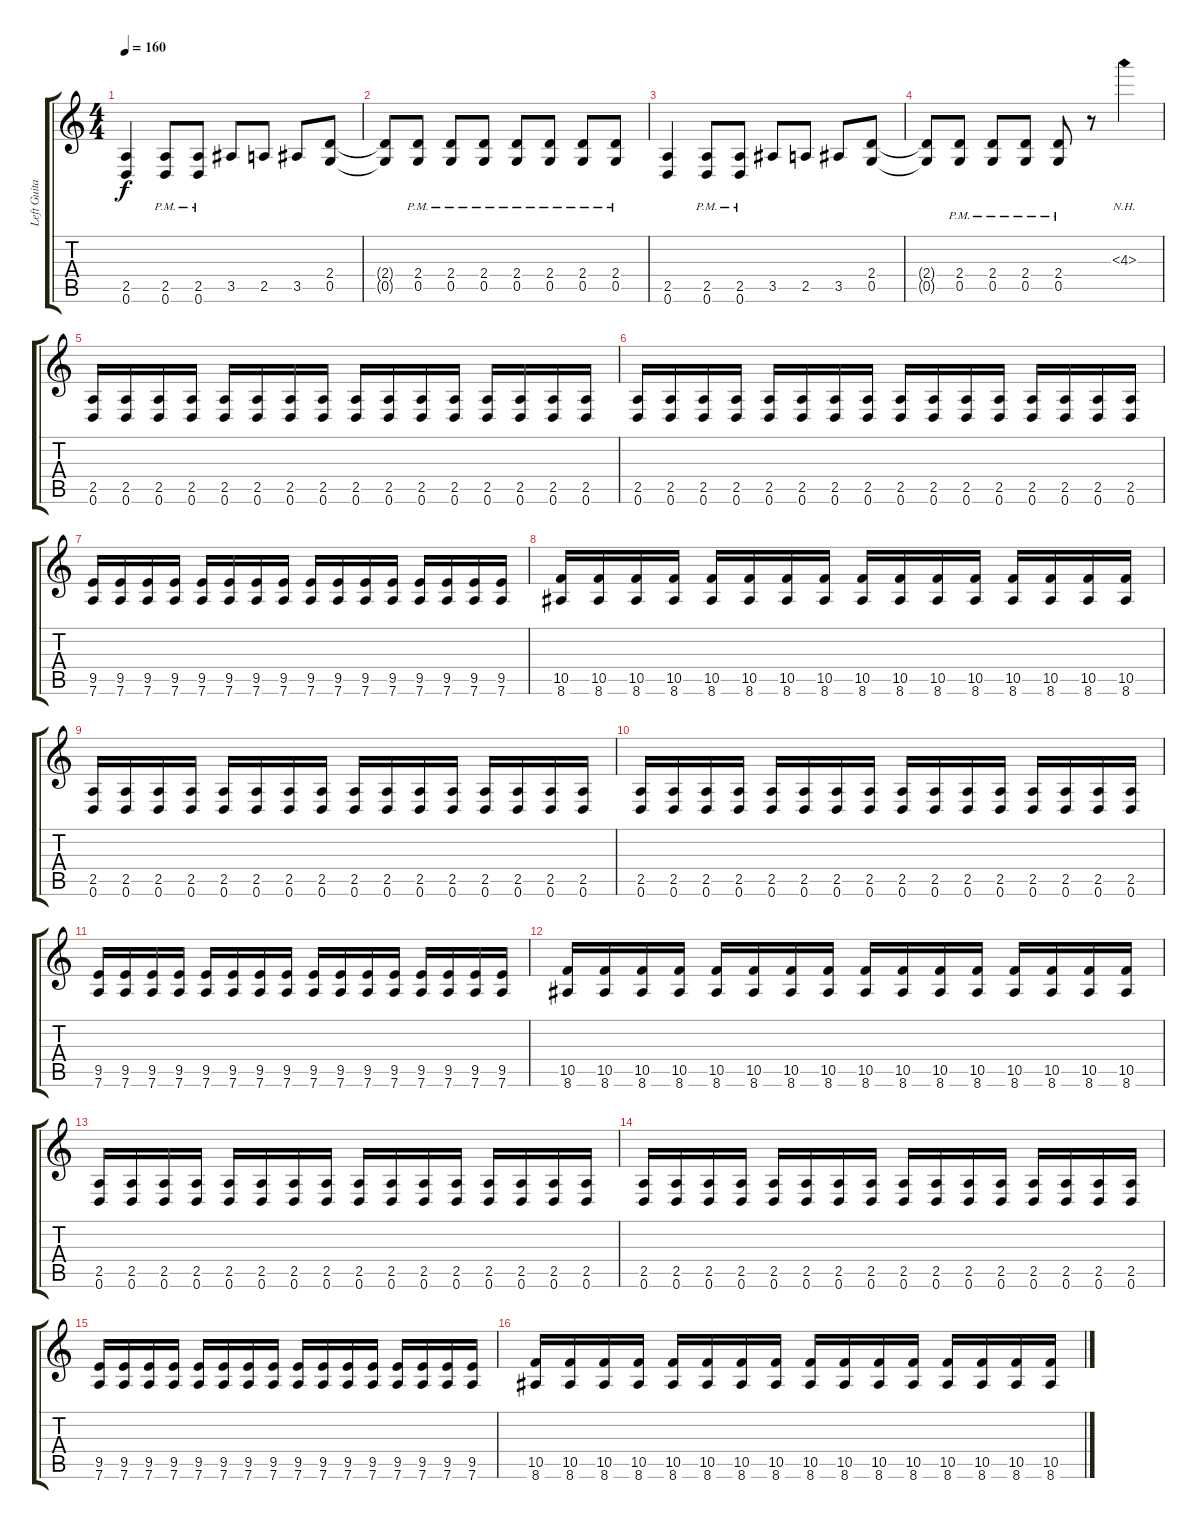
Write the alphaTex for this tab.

\track ("Left Guitar" "Left Guita") {instrument distortionguitar}
\staff {score tabs}
\tuning (D4 A3 F3 C3 G2 D2) {hide}
\ts (4 4)
\tempo 160
\clef g2
\ks c
(2.5 0.6).4{dy f} (2.5{pm} 0.6{pm}).8 (2.5{pm} 0.6{pm}).8 3.5.8 2.5.8 3.5.8 (2.4 0.5).8 |
(2.4{t} 0.5{t}).8 (2.4{pm} 0.5{pm}).8 (2.4{pm} 0.5{pm}).8 (2.4{pm} 0.5{pm}).8 (2.4{pm} 0.5{pm}).8 (2.4{pm} 0.5{pm}).8 (2.4{pm} 0.5{pm}).8 (2.4{pm} 0.5{pm}).8 |
(2.5 0.6).4 (2.5{pm} 0.6{pm}).8 (2.5{pm} 0.6{pm}).8 3.5.8 2.5.8 3.5.8 (2.4 0.5).8 |
(2.4{t} 0.5{t}).8 (2.4{pm} 0.5{pm}).8 (2.4{pm} 0.5{pm}).8 (2.4{pm} 0.5{pm}).8 (2.4{pm} 0.5{pm}).8 r.8 4.3{nh}.4 |
(2.5 0.6).16 (2.5 0.6).16 (2.5 0.6).16 (2.5 0.6).16 (2.5 0.6).16 (2.5 0.6).16 (2.5 0.6).16 (2.5 0.6).16 (2.5 0.6).16 (2.5 0.6).16 (2.5 0.6).16 (2.5 0.6).16 (2.5 0.6).16 (2.5 0.6).16 (2.5 0.6).16 (2.5 0.6).16 |
(2.5 0.6).16 (2.5 0.6).16 (2.5 0.6).16 (2.5 0.6).16 (2.5 0.6).16 (2.5 0.6).16 (2.5 0.6).16 (2.5 0.6).16 (2.5 0.6).16 (2.5 0.6).16 (2.5 0.6).16 (2.5 0.6).16 (2.5 0.6).16 (2.5 0.6).16 (2.5 0.6).16 (2.5 0.6).16 |
(9.5 7.6).16 (9.5 7.6).16 (9.5 7.6).16 (9.5 7.6).16 (9.5 7.6).16 (9.5 7.6).16 (9.5 7.6).16 (9.5 7.6).16 (9.5 7.6).16 (9.5 7.6).16 (9.5 7.6).16 (9.5 7.6).16 (9.5 7.6).16 (9.5 7.6).16 (9.5 7.6).16 (9.5 7.6).16 |
(10.5 8.6).16 (10.5 8.6).16 (10.5 8.6).16 (10.5 8.6).16 (10.5 8.6).16 (10.5 8.6).16 (10.5 8.6).16 (10.5 8.6).16 (10.5 8.6).16 (10.5 8.6).16 (10.5 8.6).16 (10.5 8.6).16 (10.5 8.6).16 (10.5 8.6).16 (10.5 8.6).16 (10.5 8.6).16 |
(2.5 0.6).16 (2.5 0.6).16 (2.5 0.6).16 (2.5 0.6).16 (2.5 0.6).16 (2.5 0.6).16 (2.5 0.6).16 (2.5 0.6).16 (2.5 0.6).16 (2.5 0.6).16 (2.5 0.6).16 (2.5 0.6).16 (2.5 0.6).16 (2.5 0.6).16 (2.5 0.6).16 (2.5 0.6).16 |
(2.5 0.6).16 (2.5 0.6).16 (2.5 0.6).16 (2.5 0.6).16 (2.5 0.6).16 (2.5 0.6).16 (2.5 0.6).16 (2.5 0.6).16 (2.5 0.6).16 (2.5 0.6).16 (2.5 0.6).16 (2.5 0.6).16 (2.5 0.6).16 (2.5 0.6).16 (2.5 0.6).16 (2.5 0.6).16 |
(9.5 7.6).16 (9.5 7.6).16 (9.5 7.6).16 (9.5 7.6).16 (9.5 7.6).16 (9.5 7.6).16 (9.5 7.6).16 (9.5 7.6).16 (9.5 7.6).16 (9.5 7.6).16 (9.5 7.6).16 (9.5 7.6).16 (9.5 7.6).16 (9.5 7.6).16 (9.5 7.6).16 (9.5 7.6).16 |
(10.5 8.6).16 (10.5 8.6).16 (10.5 8.6).16 (10.5 8.6).16 (10.5 8.6).16 (10.5 8.6).16 (10.5 8.6).16 (10.5 8.6).16 (10.5 8.6).16 (10.5 8.6).16 (10.5 8.6).16 (10.5 8.6).16 (10.5 8.6).16 (10.5 8.6).16 (10.5 8.6).16 (10.5 8.6).16 |
(2.5 0.6).16 (2.5 0.6).16 (2.5 0.6).16 (2.5 0.6).16 (2.5 0.6).16 (2.5 0.6).16 (2.5 0.6).16 (2.5 0.6).16 (2.5 0.6).16 (2.5 0.6).16 (2.5 0.6).16 (2.5 0.6).16 (2.5 0.6).16 (2.5 0.6).16 (2.5 0.6).16 (2.5 0.6).16 |
(2.5 0.6).16 (2.5 0.6).16 (2.5 0.6).16 (2.5 0.6).16 (2.5 0.6).16 (2.5 0.6).16 (2.5 0.6).16 (2.5 0.6).16 (2.5 0.6).16 (2.5 0.6).16 (2.5 0.6).16 (2.5 0.6).16 (2.5 0.6).16 (2.5 0.6).16 (2.5 0.6).16 (2.5 0.6).16 |
(9.5 7.6).16 (9.5 7.6).16 (9.5 7.6).16 (9.5 7.6).16 (9.5 7.6).16 (9.5 7.6).16 (9.5 7.6).16 (9.5 7.6).16 (9.5 7.6).16 (9.5 7.6).16 (9.5 7.6).16 (9.5 7.6).16 (9.5 7.6).16 (9.5 7.6).16 (9.5 7.6).16 (9.5 7.6).16 |
(10.5 8.6).16 (10.5 8.6).16 (10.5 8.6).16 (10.5 8.6).16 (10.5 8.6).16 (10.5 8.6).16 (10.5 8.6).16 (10.5 8.6).16 (10.5 8.6).16 (10.5 8.6).16 (10.5 8.6).16 (10.5 8.6).16 (10.5 8.6).16 (10.5 8.6).16 (10.5 8.6).16 (10.5 8.6).16
